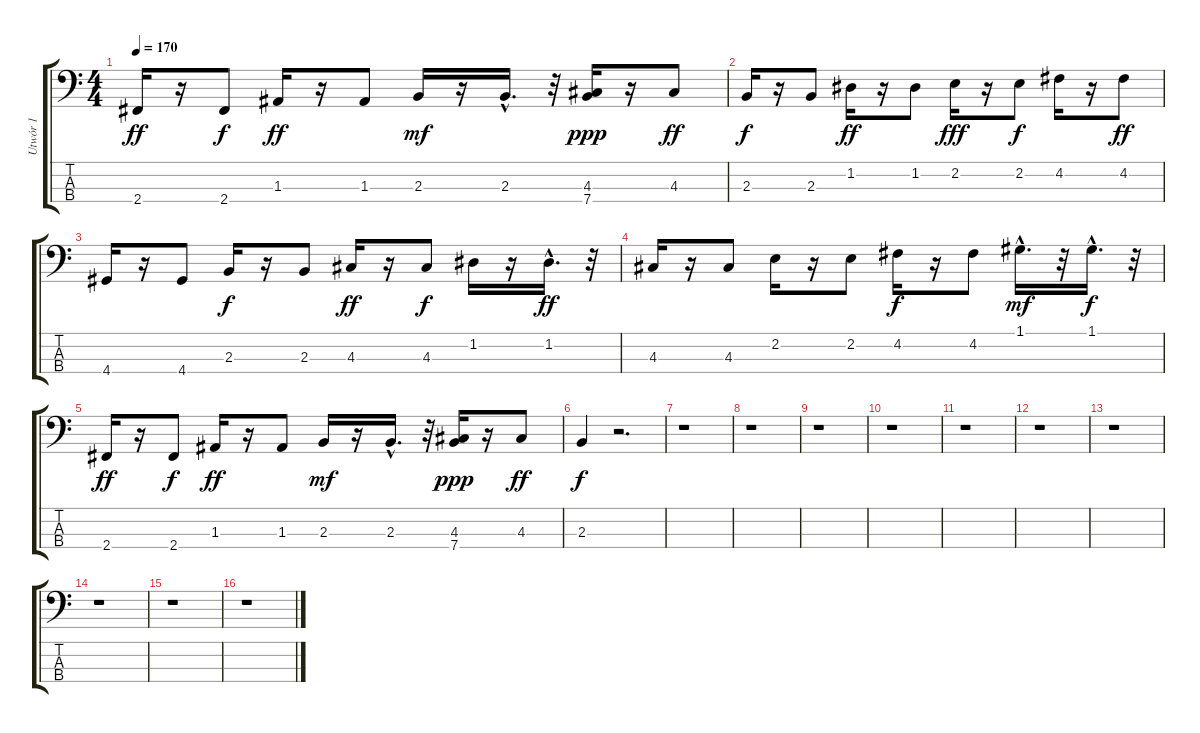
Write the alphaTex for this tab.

\track ("Utwór 1" "Utwór 1") {instrument electricbassfinger}
\staff {score tabs}
\tuning (G2 D2 A1 E1) {hide}
\ts (4 4)
\tempo 170
\clef f4
\ks c
2.4.16{dy ff} r.16 2.4.8{dy f} 1.3.16{dy ff} r.16 1.3.8 2.3.16{dy mf} r.16 2.3{hac}.16{d} r.32 (4.3 7.4).16{dy ppp} r.16 4.3.8{dy ff} |
2.3.16{dy f} r.16 2.3.8 1.2.16{dy ff} r.16 1.2.8 2.2.16{dy fff} r.16 2.2.8{dy f} 4.2.16 r.16 4.2.8{dy ff} |
4.4.16 r.16 4.4.8 2.3.16{dy f} r.16 2.3.8 4.3.16{dy ff} r.16 4.3.8{dy f} 1.2.16 r.16 1.2{hac}.16{d dy ff} r.32 |
4.3.16 r.16 4.3.8 2.2.16 r.16 2.2.8 4.2.16{dy f} r.16 4.2.8 1.1{hac}.16{d dy mf} r.32 1.1{hac}.16{d dy f} r.32 |
2.4.16{dy ff} r.16 2.4.8{dy f} 1.3.16{dy ff} r.16 1.3.8 2.3.16{dy mf} r.16 2.3{hac}.16{d} r.32 (4.3 7.4).16{dy ppp} r.16 4.3.8{dy ff} |
2.3.4{dy f} r.2{d} |
r.1 |
r.1 |
r.1 |
r.1 |
r.1 |
r.1 |
r.1 |
r.1 |
r.1 |
r.1
